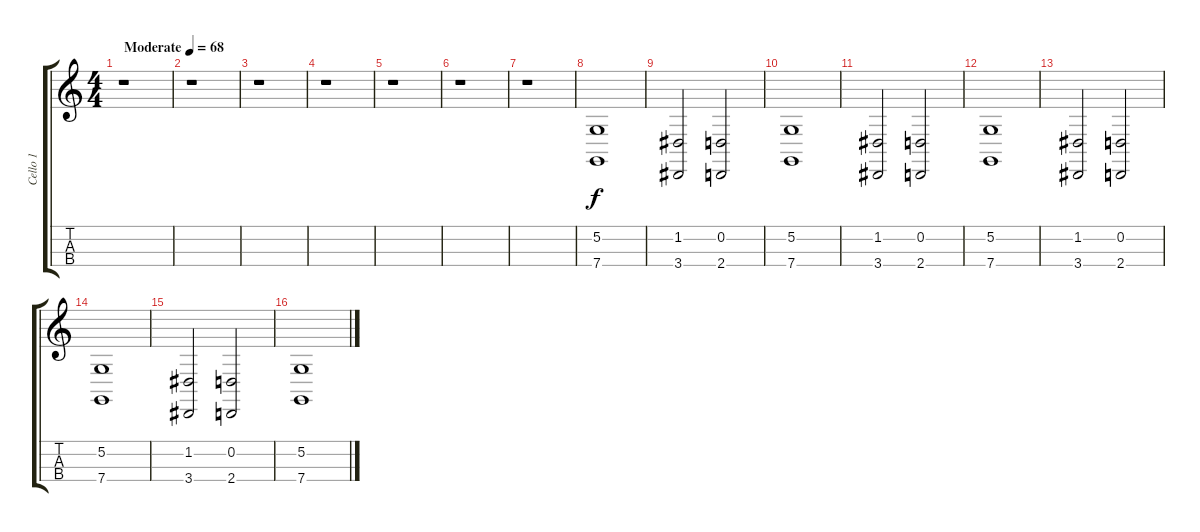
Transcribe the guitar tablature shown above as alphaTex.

\track ("Cello 1" "Cello 1") {instrument stringensemble2}
\staff {score tabs}
\tuning (A3 D3 G2 C2) {hide}
\ts (4 4)
\tempo (68 "Moderate")
\clef g2
\ks c
r.1{dy f instrument stringensemble2} |
r.1 |
r.1 |
r.1 |
r.1 |
r.1 |
r.1 |
(5.2 7.4).1 |
(1.2 3.4).2 (0.2 2.4).2 |
(5.2 7.4).1 |
(1.2 3.4).2 (0.2 2.4).2 |
(5.2 7.4).1 |
(1.2 3.4).2 (0.2 2.4).2 |
(5.2 7.4).1 |
(1.2 3.4).2 (0.2 2.4).2 |
(5.2 7.4).1
